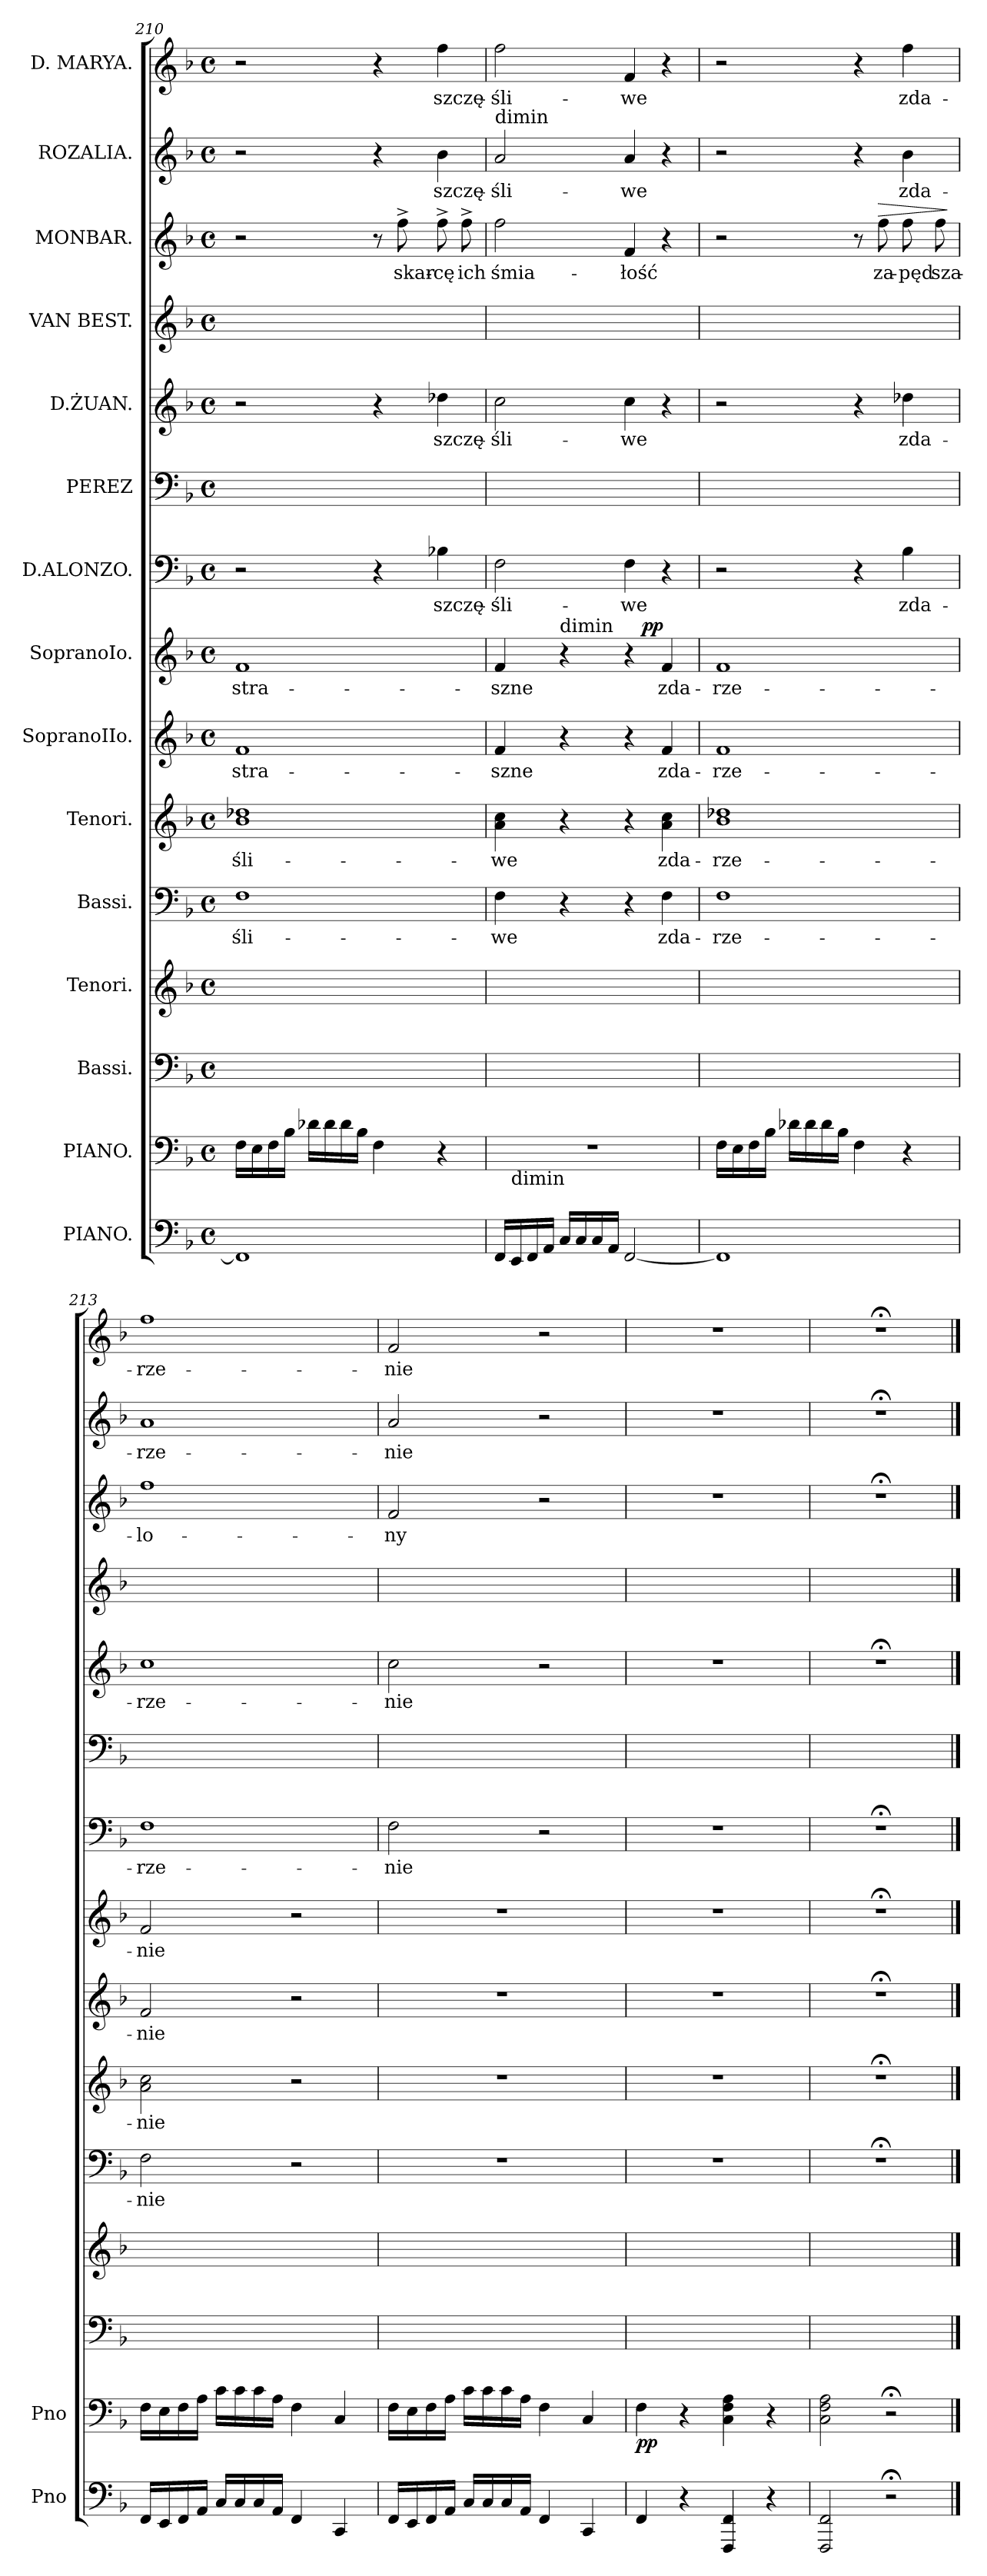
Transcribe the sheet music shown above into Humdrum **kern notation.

**kern	**kern	**dynam	**kern	**kern	**kern	**text	**kern	**text	**kern	**text	**kern	**text	**dynam	**kern	**text	**kern	**kern	**text	**kern	**kern	**text	**dynam	**kern	**text	**kern	**text
*part15	*part14	*part14	*part13	*part12	*part11	*part11	*part10	*part10	*part9	*part9	*part8	*part8	*part8	*part7	*part7	*part6	*part5	*part5	*part4	*part3	*part3	*part3	*part2	*part2	*part1	*part1
*staff15	*staff14	*staff14	*staff13	*staff12	*staff11	*staff11	*staff10	*staff10	*staff9	*staff9	*staff8	*staff8	*staff8	*staff7	*staff7	*staff6	*staff5	*staff5	*staff4	*staff3	*staff3	*staff3	*staff2	*staff2	*staff1	*staff1
*I"PIANO.	*I"PIANO.	*	*I"Bassi.	*I"Tenori.	*I"Bassi.	*	*I"Tenori.	*	*I"SopranoIIo.	*	*I"SopranoIo.	*	*	*I"D.ALONZO.	*	*I"PEREZ	*I"D.ŻUAN.	*	*I"VAN BEST.	*I"MONBAR.	*	*	*I"ROZALIA.	*	*I"D. MARYA.	*
*I'Pno	*I'Pno	*	*	*	*	*	*	*	*	*	*	*	*	*	*	*	*	*	*	*	*	*	*	*	*	*
*clefF4	*clefF4	*	*clefF4	*clefG2	*clefF4	*	*clefG2	*	*clefG2	*	*clefG2	*	*	*clefF4	*	*clefF4	*clefG2	*	*clefG2	*clefG2	*	*	*clefG2	*	*clefG2	*
*	*	*	*	*ITrd8c12	*	*	*ITrd8c12	*	*	*	*	*	*	*	*	*	*ITrd8c12	*	*ITrd8c12	*ITrd8c12	*	*	*	*	*	*
*k[b-]	*k[b-]	*	*k[b-]	*k[b-]	*k[b-]	*	*k[b-]	*	*k[b-]	*	*k[b-]	*	*	*k[b-]	*	*k[b-]	*k[b-]	*	*k[b-]	*k[b-]	*	*	*k[b-]	*	*k[b-]	*
*M4/4	*M4/4	*	*M4/4	*M4/4	*M4/4	*	*M4/4	*	*M4/4	*	*M4/4	*	*	*M4/4	*	*M4/4	*M4/4	*	*M4/4	*M4/4	*	*	*M4/4	*	*M4/4	*
*met(c)	*met(c)	*	*met(c)	*met(c)	*met(c)	*	*met(c)	*	*met(c)	*	*met(c)	*	*	*met(c)	*	*met(c)	*met(c)	*	*met(c)	*met(c)	*	*	*met(c)	*	*met(c)	*
=210	=210	=210	=210	=210	=210	=210	=210	=210	=210	=210	=210	=210	=210	=210	=210	=210	=210	=210	=210	=210	=210	=210	=210	=210	=210	=210
1FF]	16F\LL	.	1ryy	1ryy	1F	-śli-	1B- 1d-X	-śli-	1f	stra-	1f	stra-	.	2r	.	1ryy	2r	.	1ryy	2r	.	.	2r	.	2r	.
.	16E\	.	.	.	.	.	.	.	.	.	.	.	.	.	.	.	.	.	.	.	.	.	.	.	.	.
.	16F\	.	.	.	.	.	.	.	.	.	.	.	.	.	.	.	.	.	.	.	.	.	.	.	.	.
.	16B-\JJ	.	.	.	.	.	.	.	.	.	.	.	.	.	.	.	.	.	.	.	.	.	.	.	.	.
.	16d-X\LL	.	.	.	.	.	.	.	.	.	.	.	.	.	.	.	.	.	.	.	.	.	.	.	.	.
.	16d-\	.	.	.	.	.	.	.	.	.	.	.	.	.	.	.	.	.	.	.	.	.	.	.	.	.
.	16d-\	.	.	.	.	.	.	.	.	.	.	.	.	.	.	.	.	.	.	.	.	.	.	.	.	.
.	16B-\JJ	.	.	.	.	.	.	.	.	.	.	.	.	.	.	.	.	.	.	.	.	.	.	.	.	.
.	4F\	.	.	.	.	.	.	.	.	.	.	.	.	4r	.	.	4r	.	.	8r	.	.	4r	.	4r	.
.	.	.	.	.	.	.	.	.	.	.	.	.	.	.	.	.	.	.	.	8f^\	skar-	.	.	.	.	.
.	4r	.	.	.	.	.	.	.	.	.	.	.	.	4B-X\	szczę-	.	4d-X\	szczę-	.	8f^\	-cę	.	4b-\	szczę-	4ff\	szczę-
.	.	.	.	.	.	.	.	.	.	.	.	.	.	.	.	.	.	.	.	8f^\	ich	.	.	.	.	.
=211	=211	=211	=211	=211	=211	=211	=211	=211	=211	=211	=211	=211	=211	=211	=211	=211	=211	=211	=211	=211	=211	=211	=211	=211	=211	=211
!	!	!	!	!	!	!	!	!	!	!	!	!	!	!	!	!	!	!	!	!	!	!	!LO:TX:a:t=dimin	!	!	!
*	*^	*	*	*	*	*	*	*	*	*	*	*	*	*	*	*	*	*	*	*	*	*	*	*	*	*
16FF/LL	1r	16ryy	.	1ryy	1ryy	4F\	-we	4A\ 4c\	-we	4f/	-szne	4f/	-szne	.	2F\	-śli-	1ryy	2c\	-śli-	1ryy	2f\	śmia-	.	2a/	-śli-	2ff\	-śli-
!	!	!LO:TX:b:t=dimin	!	!	!	!	!	!	!	!	!	!	!	!	!	!	!	!	!	!	!	!	!	!	!	!	!
16EE/	.	2...ryy	.	.	.	.	.	.	.	.	.	.	.	.	.	.	.	.	.	.	.	.	.	.	.	.	.
16FF/	.	.	.	.	.	.	.	.	.	.	.	.	.	.	.	.	.	.	.	.	.	.	.	.	.	.	.
16AA/JJ	.	.	.	.	.	.	.	.	.	.	.	.	.	.	.	.	.	.	.	.	.	.	.	.	.	.	.
!	!	!	!	!	!	!	!	!	!	!	!	!LO:TX:a:t=dimin	!	!	!	!	!	!	!	!	!	!	!	!	!	!	!
16C/LL	.	.	.	.	.	4r	.	4r	.	4r	.	4r	.	.	.	.	.	.	.	.	.	.	.	.	.	.	.
16C/	.	.	.	.	.	.	.	.	.	.	.	.	.	.	.	.	.	.	.	.	.	.	.	.	.	.	.
16C/	.	.	.	.	.	.	.	.	.	.	.	.	.	.	.	.	.	.	.	.	.	.	.	.	.	.	.
16AA/JJ	.	.	.	.	.	.	.	.	.	.	.	.	.	.	.	.	.	.	.	.	.	.	.	.	.	.	.
[2FF/	.	.	.	.	.	4r	.	4r	.	4r	.	4r	.	.	4F\	-we	.	4c\	-we	.	4F/	-łość	.	4a/	-we	4f/	-we
!	!	!	!	!	!	!	!	!	!	!	!	!	!	!LO:DY:a:rj	!	!	!	!	!	!	!	!	!	!	!	!	!
.	.	.	.	.	.	4F\	zda-	4A\ 4c\	zda-	4f/	zda-	4f/	zda-	pp	4r	.	.	4r	.	.	4r	.	.	4r	.	4r	.
*	*v	*v	*	*	*	*	*	*	*	*	*	*	*	*	*	*	*	*	*	*	*	*	*	*	*	*	*
=212	=212	=212	=212	=212	=212	=212	=212	=212	=212	=212	=212	=212	=212	=212	=212	=212	=212	=212	=212	=212	=212	=212	=212	=212	=212	=212
1FF]	16F\LL	.	1ryy	1ryy	1F	-rze-	1B- 1d-X	-rze-	1f	-rze-	1f	-rze-	.	2r	.	1ryy	2r	.	1ryy	2r	.	.	2r	.	2r	.
.	16E\	.	.	.	.	.	.	.	.	.	.	.	.	.	.	.	.	.	.	.	.	.	.	.	.	.
.	16F\	.	.	.	.	.	.	.	.	.	.	.	.	.	.	.	.	.	.	.	.	.	.	.	.	.
.	16B-\JJ	.	.	.	.	.	.	.	.	.	.	.	.	.	.	.	.	.	.	.	.	.	.	.	.	.
.	16d-X\LL	.	.	.	.	.	.	.	.	.	.	.	.	.	.	.	.	.	.	.	.	.	.	.	.	.
.	16d-\	.	.	.	.	.	.	.	.	.	.	.	.	.	.	.	.	.	.	.	.	.	.	.	.	.
.	16d-\	.	.	.	.	.	.	.	.	.	.	.	.	.	.	.	.	.	.	.	.	.	.	.	.	.
.	16B-\JJ	.	.	.	.	.	.	.	.	.	.	.	.	.	.	.	.	.	.	.	.	.	.	.	.	.
.	4F\	.	.	.	.	.	.	.	.	.	.	.	.	4r	.	.	4r	.	.	8r	.	.	4r	.	4r	.
!	!	!	!	!	!	!	!	!	!	!	!	!	!	!	!	!	!	!	!	!	!	!LO:HP:a	!	!	!	!
.	.	.	.	.	.	.	.	.	.	.	.	.	.	.	.	.	.	.	.	8f\	za-	>	.	.	.	.
.	4r	.	.	.	.	.	.	.	.	.	.	.	.	4B-\	zda-	.	4d-X\	zda-	.	8f\	-pęd	.	4b-\	zda-	4ff\	zda-
.	.	.	.	.	.	.	.	.	.	.	.	.	.	.	.	.	.	.	.	8f\	sza-	.	.	.	.	.
.	.	.	.	.	.	.	.	.	.	.	.	.	.	.	.	.	.	.	.	.	.	]	.	.	.	.
=213	=213	=213	=213	=213	=213	=213	=213	=213	=213	=213	=213	=213	=213	=213	=213	=213	=213	=213	=213	=213	=213	=213	=213	=213	=213	=213
16FF/LL	16F\LL	.	1ryy	1ryy	2F\	-nie	2A\ 2c\	-nie	2f/	-nie	2f/	-nie	.	1F	-rze-	1ryy	1c	-rze-	1ryy	1f	-lo-	.	1a	-rze-	1ff	-rze-
16EE/	16E\	.	.	.	.	.	.	.	.	.	.	.	.	.	.	.	.	.	.	.	.	.	.	.	.	.
16FF/	16F\	.	.	.	.	.	.	.	.	.	.	.	.	.	.	.	.	.	.	.	.	.	.	.	.	.
16AA/JJ	16A\JJ	.	.	.	.	.	.	.	.	.	.	.	.	.	.	.	.	.	.	.	.	.	.	.	.	.
16C/LL	16c\LL	.	.	.	.	.	.	.	.	.	.	.	.	.	.	.	.	.	.	.	.	.	.	.	.	.
16C/	16c\	.	.	.	.	.	.	.	.	.	.	.	.	.	.	.	.	.	.	.	.	.	.	.	.	.
16C/	16c\	.	.	.	.	.	.	.	.	.	.	.	.	.	.	.	.	.	.	.	.	.	.	.	.	.
16AA/JJ	16A\JJ	.	.	.	.	.	.	.	.	.	.	.	.	.	.	.	.	.	.	.	.	.	.	.	.	.
4FF/	4F\	.	.	.	2r	.	2r	.	2r	.	2r	.	.	.	.	.	.	.	.	.	.	.	.	.	.	.
4CC/	4C/	.	.	.	.	.	.	.	.	.	.	.	.	.	.	.	.	.	.	.	.	.	.	.	.	.
=214	=214	=214	=214	=214	=214	=214	=214	=214	=214	=214	=214	=214	=214	=214	=214	=214	=214	=214	=214	=214	=214	=214	=214	=214	=214	=214
16FF/LL	16F\LL	.	1ryy	1ryy	1r	.	1r	.	1r	.	1r	.	.	2F\	-nie	1ryy	2c\	-nie	1ryy	2F/	-ny	.	2a/	-nie	2f/	-nie
16EE/	16E\	.	.	.	.	.	.	.	.	.	.	.	.	.	.	.	.	.	.	.	.	.	.	.	.	.
16FF/	16F\	.	.	.	.	.	.	.	.	.	.	.	.	.	.	.	.	.	.	.	.	.	.	.	.	.
16AA/JJ	16A\JJ	.	.	.	.	.	.	.	.	.	.	.	.	.	.	.	.	.	.	.	.	.	.	.	.	.
16C/LL	16c\LL	.	.	.	.	.	.	.	.	.	.	.	.	.	.	.	.	.	.	.	.	.	.	.	.	.
16C/	16c\	.	.	.	.	.	.	.	.	.	.	.	.	.	.	.	.	.	.	.	.	.	.	.	.	.
16C/	16c\	.	.	.	.	.	.	.	.	.	.	.	.	.	.	.	.	.	.	.	.	.	.	.	.	.
16AA/JJ	16A\JJ	.	.	.	.	.	.	.	.	.	.	.	.	.	.	.	.	.	.	.	.	.	.	.	.	.
4FF/	4F\	.	.	.	.	.	.	.	.	.	.	.	.	2r	.	.	2r	.	.	2r	.	.	2r	.	2r	.
4CC/	4C/	.	.	.	.	.	.	.	.	.	.	.	.	.	.	.	.	.	.	.	.	.	.	.	.	.
=215	=215	=215	=215	=215	=215	=215	=215	=215	=215	=215	=215	=215	=215	=215	=215	=215	=215	=215	=215	=215	=215	=215	=215	=215	=215	=215
4FF/	4F\	pp	1ryy	1ryy	1r	.	1r	.	1r	.	1r	.	.	1r	.	1ryy	1r	.	1ryy	1r	.	.	1r	.	1r	.
4r	4r	.	.	.	.	.	.	.	.	.	.	.	.	.	.	.	.	.	.	.	.	.	.	.	.	.
4FFF/ 4FF/	4C\ 4F\ 4A\	.	.	.	.	.	.	.	.	.	.	.	.	.	.	.	.	.	.	.	.	.	.	.	.	.
4r	4r	.	.	.	.	.	.	.	.	.	.	.	.	.	.	.	.	.	.	.	.	.	.	.	.	.
=216	=216	=216	=216	=216	=216	=216	=216	=216	=216	=216	=216	=216	=216	=216	=216	=216	=216	=216	=216	=216	=216	=216	=216	=216	=216	=216
2FFF/ 2FF/	2C\ 2F\ 2A\	.	1ryy	1ryy	1r;<	.	1r;<	.	1r;<	.	1r;<	.	.	1r;<	.	1ryy	1r;<	.	1ryy	1r;<	.	.	1r;<	.	1r;<	.
2r;<	2r;<	.	.	.	.	.	.	.	.	.	.	.	.	.	.	.	.	.	.	.	.	.	.	.	.	.
==	==	==	==	==	==	==	==	==	==	==	==	==	==	==	==	==	==	==	==	==	==	==	==	==	==	==
*-	*-	*-	*-	*-	*-	*-	*-	*-	*-	*-	*-	*-	*-	*-	*-	*-	*-	*-	*-	*-	*-	*-	*-	*-	*-	*-
